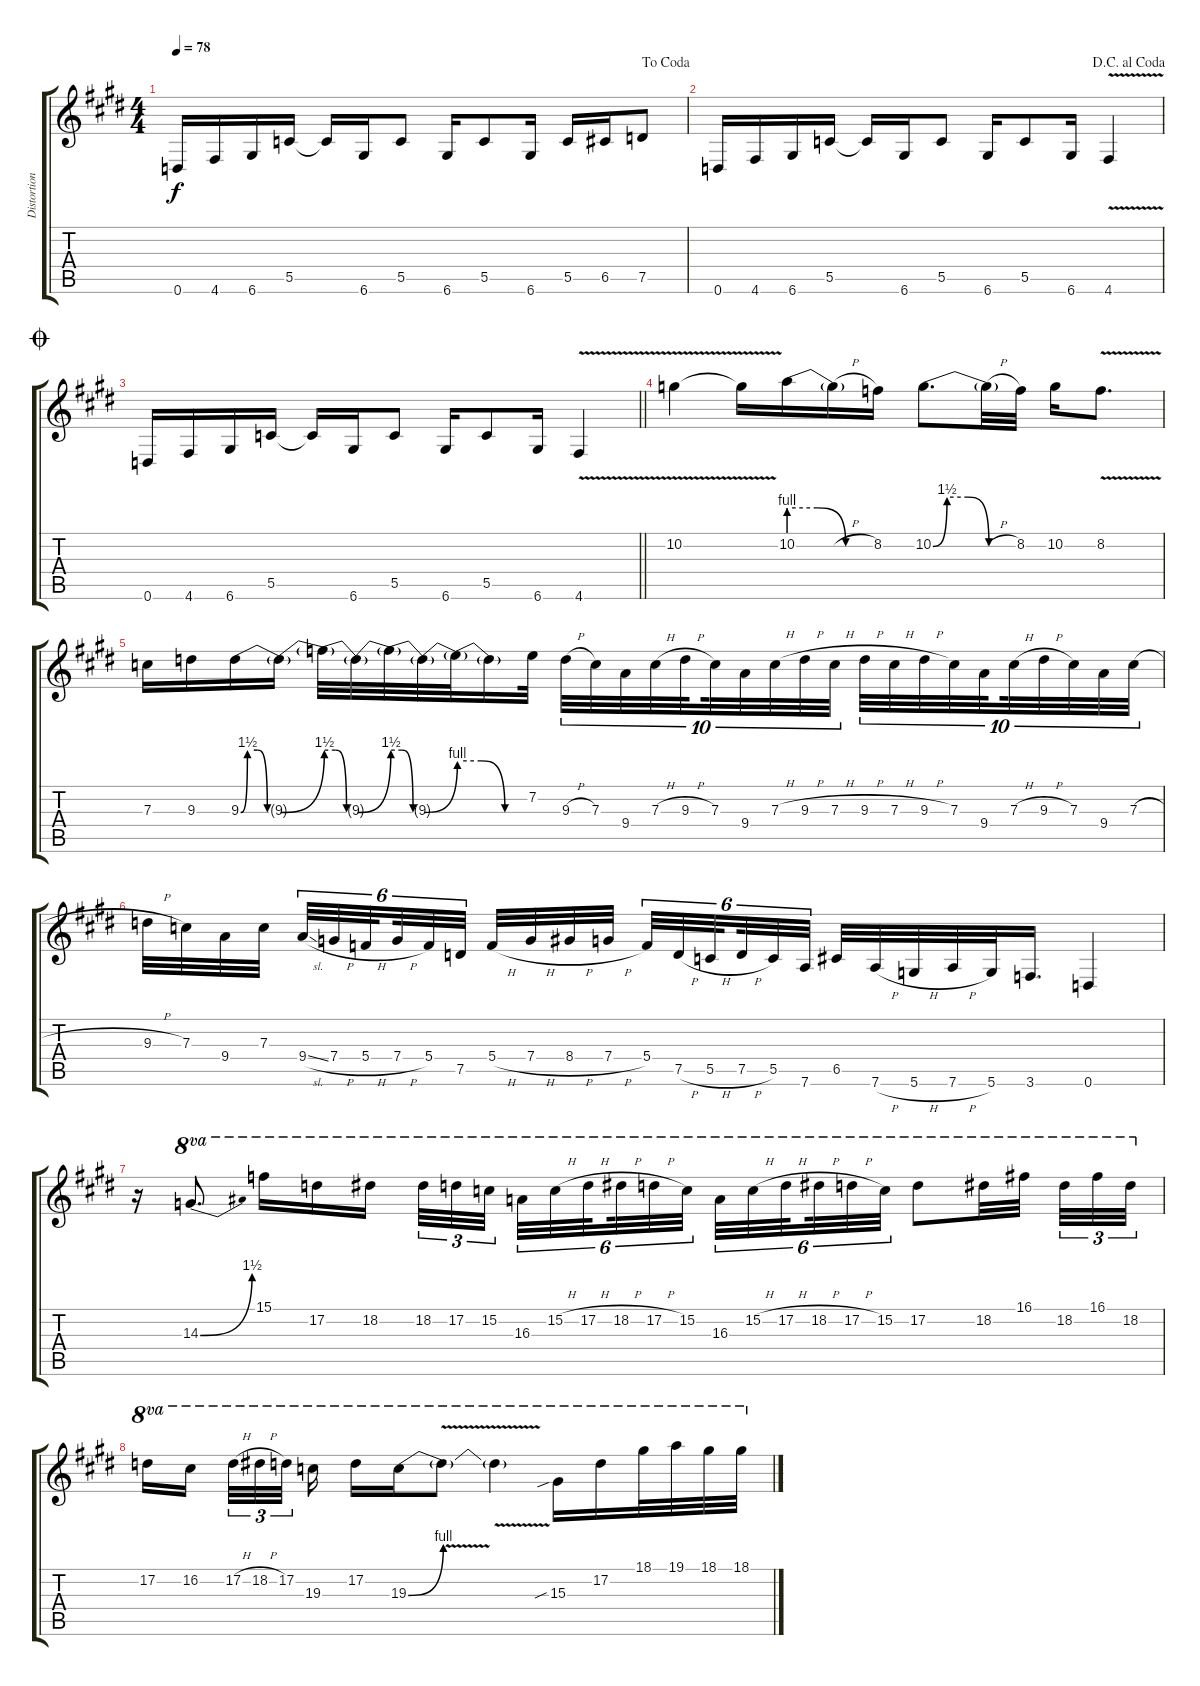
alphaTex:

\track ("Distortion" "Distortion") {instrument distortionguitar}
\staff {score tabs}
\tuning (D4 A3 F3 C3 G2 D2) {hide}
\ts (4 4)
\jump dacoda
\tempo 78
\clef g2
\ks c#minor
0.6.16{dy f} 4.6.16 6.6.16 5.5.16 5.5{t}.16 6.6.16 5.5.8 6.6.16 5.5.8 6.6.16 5.5.16 6.5.16 7.5.8 |
\jump dacapoalcoda
0.6.16 4.6.16 6.6.16 5.5.16 5.5{t}.16 6.6.16 5.5.8 6.6.16 5.5.8 6.6.16 4.6{v}.4 |
\jump coda
\barLineRight lightlight
\ks e
0.6.16 4.6.16 6.6.16 5.5.16 5.5{t}.16 6.6.16 5.5.8 6.6.16 5.5.8 6.6.16 4.6{v}.4 |
\ks c#minor
10.2{v}.4 10.2{t}.16 10.2{be (custom 0 4 20 4 40 0 60 0)}.16 10.2{h t}.16 8.2.16 10.2{be (custom 0 0 10 6 25 6 40 0 60 0)}.8{d} 10.2{h t}.32 8.2.32 10.2.16 8.2{v}.8{d} |
7.3.16 9.3.16 9.3{be (custom 0 0 10 6 25 6 40 0 60 0)}.16 9.3{be (bend 0 0 60 6) t}.16 9.3{be (custom 0 6 20 6 40 0 60 0) t}.32 9.3{be (bend 0 0 60 6) t}.32 9.3{be (custom 0 6 20 6 40 0 60 0) t}.32 9.3{be (bend 0 0 60 4) t}.32 9.3{be (custom 0 4 20 4 40 0 60 0) t}.32 9.3{t}.16 7.2.32 9.3{h}.32{tu (10 8)} 7.3.32{tu (10 8)} 9.4.32{tu (10 8)} 7.3{h}.32{tu (10 8)} 9.3{h}.32{tu (10 8) beam splitsecondary} 7.3.32{tu (10 8)} 9.4.32{tu (10 8)} 7.3{h}.32{tu (10 8)} 9.3{h}.32{tu (10 8)} 7.3{h}.32{tu (10 8)} 9.3{h}.32{tu (10 8)} 7.3{h}.32{tu (10 8)} 9.3{h}.32{tu (10 8)} 7.3.32{tu (10 8)} 9.4.32{tu (10 8) beam splitsecondary} 7.3{h}.32{tu (10 8)} 9.3{h}.32{tu (10 8)} 7.3.32{tu (10 8)} 9.4.32{tu (10 8)} 7.3{h}.32{tu (10 8)} |
\ks e
9.3{h}.32 7.3.32 9.4.32 7.3.32{beam splitsecondary} 9.4{sl}.32{tu (6 4)} 7.4{h}.32{tu (6 4)} 5.4{h}.32{tu (6 4) beam splitsecondary} 7.4{h}.32{tu (6 4)} 5.4.32{tu (6 4)} 7.5.32{tu (6 4)} 5.4{h}.32 7.4{h}.32 8.4{h}.32 7.4{h}.32{beam splitsecondary} 5.4.32{tu (6 4)} 7.5{h}.32{tu (6 4)} 5.5{h}.32{tu (6 4) beam splitsecondary} 7.5{h}.32{tu (6 4)} 5.5.32{tu (6 4)} 7.6.32{tu (6 4)} 6.5.32 7.6{h}.32 5.6{h}.32 7.6{h}.32 5.6.32 3.6.16{d} 0.6.4 |
\ks c#minor
r.16 14.3{be (bend 0 0 60 6)}.8{d ot 8va} 15.1.16{ot 8va} 17.2.16{ot 8va} 18.2.16{ot 8va beam splitsecondary} 18.2.32{tu (3 2) ot 8va} 17.2.32{tu (3 2) ot 8va} 15.2.32{tu (3 2) ot 8va} 16.3.32{tu (6 4) ot 8va} 15.2{h}.32{tu (6 4) ot 8va} 17.2{h}.32{tu (6 4) ot 8va beam splitsecondary} 18.2{h}.32{tu (6 4) ot 8va} 17.2{h}.32{tu (6 4) ot 8va} 15.2.32{tu (6 4) ot 8va beam splitsecondary} 16.3.32{tu (6 4) ot 8va} 15.2{h}.32{tu (6 4) ot 8va} 17.2{h}.32{tu (6 4) ot 8va beam splitsecondary} 18.2{h}.32{tu (6 4) ot 8va} 17.2{h}.32{tu (6 4) ot 8va} 15.2.32{tu (6 4) ot 8va} 17.2.8{ot 8va} 18.2.32{ot 8va} 16.1.32{ot 8va beam splitsecondary} 18.2.32{tu (3 2) ot 8va} 16.1.32{tu (3 2) ot 8va} 18.2.32{tu (3 2) ot 8va} |
\ks e
17.2.16{ot 8va} 16.2.16{ot 8va beam splitsecondary} 17.2{h}.32{tu (3 2) ot 8va} 18.2{h}.32{tu (3 2) ot 8va} 17.2.32{tu (3 2) ot 8va beam splitsecondary} 19.3.16{ot 8va} 17.2.16{ot 8va} 19.3{be (bend 0 0 60 4)}.16{ot 8va} 19.3{v t}.8{ot 8va} 19.3{v t}.4{ot 8va} 15.3{sib}.16{ot 8va} 17.2.16{ot 8va} 18.1.32{ot 8va} 19.1.32{ot 8va} 18.1.32{ot 8va} 18.1.32{ot 8va}
